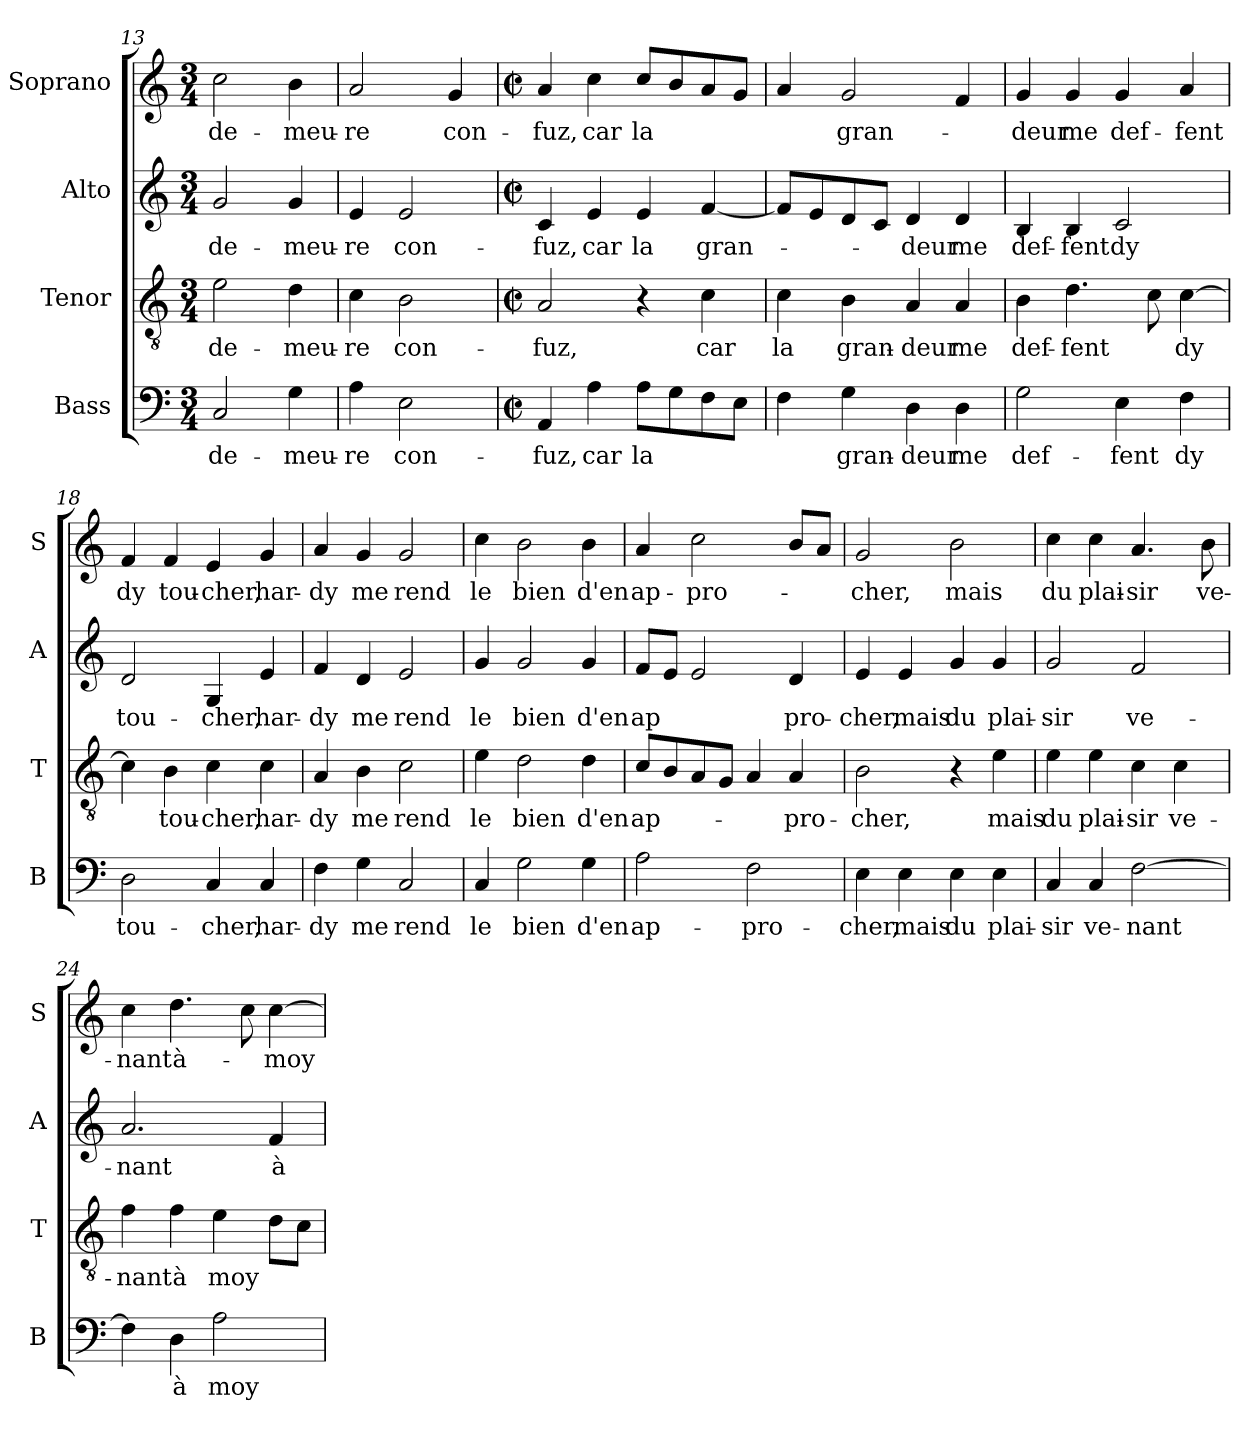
**kern	**text	**kern	**text	**kern	**text	**kern	**text
*part4	*part4	*part3	*part3	*part2	*part2	*part1	*part1
*staff4	*staff4	*staff3	*staff3	*staff2	*staff2	*staff1	*staff1
*I"Bass	*	*I"Tenor	*	*I"Alto	*	*I"Soprano	*
*I'B	*	*I'T	*	*I'A	*	*I'S	*
*clefF4	*	*clefGv2	*	*clefG2	*	*clefG2	*
*k[]	*	*k[]	*	*k[]	*	*k[]	*
*C:	*	*C:	*	*C:	*	*C:	*
*M3/4	*	*M3/4	*	*M3/4	*	*M3/4	*
=13	=13	=13	=13	=13	=13	=13	=13
!	!LO:LY:b	!	!LO:LY:b	!	!LO:LY:b	!	!LO:LY:b
2C/	de-	2e\	de-	2g/	de-	2cc\	de-
!	!LO:LY:b	!	!LO:LY:b	!	!LO:LY:b	!	!LO:LY:b
4G\	-meu-	4d\	-meu-	4g/	-meu-	4b\	-meu-
=14	=14	=14	=14	=14	=14	=14	=14
!	!LO:LY:b	!	!LO:LY:b	!	!LO:LY:b	!	!LO:LY:b
4A\	-re	4c\	-re	4e/	-re	2a/	-re
!	!LO:LY:b	!	!LO:LY:b	!	!LO:LY:b	!	!
2E\	con-	2B\	con-	2e/	con-	.	.
!	!	!	!	!	!	!	!LO:LY:b
.	.	.	.	.	.	4g/	con-
=15	=15	=15	=15	=15	=15	=15	=15
*M2/2	*	*M2/2	*	*M2/2	*	*M2/2	*
*met(c|)	*	*met(c|)	*	*met(c|)	*	*met(c|)	*
!	!LO:LY:b	!	!LO:LY:b	!	!LO:LY:b	!	!LO:LY:b
4AA/	-fuz,	2A/	-fuz,	4c/	-fuz,	4a/	-fuz,
!	!LO:LY:b	!	!	!	!LO:LY:b	!	!LO:LY:b
4A\	car	.	.	4e/	car	4cc\	car
!	!LO:LY:b	!	!	!	!LO:LY:b	!	!LO:LY:b
8A\L	la	4r	.	4e/	la	8cc/L	la
8G\	.	.	.	.	.	8b/	.
!	!	!	!LO:LY:b	!	!LO:LY:b	!	!
8F\	.	4c\	car	[4f/	gran-	8a/	.
8E\J	.	.	.	.	.	8g/J	.
=16	=16	=16	=16	=16	=16	=16	=16
!	!	!	!LO:LY:b	!	!	!	!
4F\	.	4c\	la	8f/L]	.	4a/	.
.	.	.	.	8e/	.	.	.
!	!LO:LY:b	!	!LO:LY:b	!	!	!	!LO:LY:b
4G\	gran-	4B\	gran-	8d/	.	2g/	gran-
.	.	.	.	8c/J	.	.	.
!	!LO:LY:b	!	!LO:LY:b	!	!LO:LY:b	!	!
4D\	-deur	4A/	-deur	4d/	-deur	.	.
!	!LO:LY:b	!	!LO:LY:b	!	!LO:LY:b	!	!
4D\	me	4A/	me	4d/	me	4f/	.
!!LO:LB:g=z
=17	=17	=17	=17	=17	=17	=17	=17
!	!LO:LY:b	!	!LO:LY:b	!	!LO:LY:b	!	!LO:LY:b
2G\	def-	4B\	def-	4B/	def-	4g/	-deur
!	!	!	!LO:LY:b	!	!LO:LY:b	!	!LO:LY:b
.	.	4.d\	-fent	4B/	-fent	4g/	me
!	!LO:LY:b	!	!	!	!LO:LY:b	!	!LO:LY:b
4E\	-fent	.	.	2c/	dy	4g/	def-
.	.	8c\	.	.	.	.	.
!	!LO:LY:b	!	!LO:LY:b	!	!	!	!LO:LY:b
4F\	dy	[4c\	dy	.	.	4a/	-fent
=18	=18	=18	=18	=18	=18	=18	=18
!	!LO:LY:b	!	!	!	!LO:LY:b	!	!LO:LY:b
2D\	tou-	4c\]	.	2d/	tou-	4f/	dy
!	!	!	!LO:LY:b	!	!	!	!LO:LY:b
.	.	4B\	tou-	.	.	4f/	tou-
!	!LO:LY:b	!	!LO:LY:b	!	!LO:LY:b	!	!LO:LY:b
4C/	-cher,	4c\	-cher,	4G/	-cher,	4e/	-cher,
!	!LO:LY:b	!	!LO:LY:b	!	!LO:LY:b	!	!LO:LY:b
4C/	har-	4c\	har-	4e/	har-	4g/	har-
=19	=19	=19	=19	=19	=19	=19	=19
!	!LO:LY:b	!	!LO:LY:b	!	!LO:LY:b	!	!LO:LY:b
4F\	-dy	4A/	-dy	4f/	-dy	4a/	-dy
!	!LO:LY:b	!	!LO:LY:b	!	!LO:LY:b	!	!LO:LY:b
4G\	me	4B\	me	4d/	me	4g/	me
!	!LO:LY:b	!	!LO:LY:b	!	!LO:LY:b	!	!LO:LY:b
2C/	rend	2c\	rend	2e/	rend	2g/	rend
=20	=20	=20	=20	=20	=20	=20	=20
!	!LO:LY:b	!	!LO:LY:b	!	!LO:LY:b	!	!LO:LY:b
4C/	le	4e\	le	4g/	le	4cc\	le
!	!LO:LY:b	!	!LO:LY:b	!	!LO:LY:b	!	!LO:LY:b
2G\	bien	2d\	bien	2g/	bien	2b\	bien
!	!LO:LY:b	!	!LO:LY:b	!	!LO:LY:b	!	!LO:LY:b
4G\	d'en	4d\	d'en	4g/	d'en	4b\	d'en
!!LO:LB:g=z
=21	=21	=21	=21	=21	=21	=21	=21
!	!LO:LY:b	!	!LO:LY:b	!	!LO:LY:b	!	!LO:LY:b
2A\	ap-	8c/L	ap-	8f/L	ap	4a/	ap-
.	.	8B/	.	8e/J	.	.	.
!	!	!	!	!	!	!	!LO:LY:b
.	.	8A/	.	2e/	.	2cc\	-pro-
.	.	8G/J	.	.	.	.	.
!	!LO:LY:b	!	!	!	!	!	!
2F\	-pro-	4A/	.	.	.	.	.
!	!	!	!LO:LY:b	!	!LO:LY:b	!	!
.	.	4A/	-pro-	4d/	pro-	8b/L	.
.	.	.	.	.	.	8a/J	.
=22	=22	=22	=22	=22	=22	=22	=22
!	!LO:LY:b	!	!LO:LY:b	!	!LO:LY:b	!	!LO:LY:b
4E\	-cher,	2B\	-cher,	4e/	-cher,	2g/	-cher,
!	!LO:LY:b	!	!	!	!LO:LY:b	!	!
4E\	mais	.	.	4e/	mais	.	.
!	!LO:LY:b	!	!	!	!LO:LY:b	!	!LO:LY:b
4E\	du	4r	.	4g/	du	2b\	mais
!	!LO:LY:b	!	!LO:LY:b	!	!LO:LY:b	!	!
4E\	plai-	4e\	mais	4g/	plai-	.	.
=23	=23	=23	=23	=23	=23	=23	=23
!	!LO:LY:b	!	!LO:LY:b	!	!LO:LY:b	!	!LO:LY:b
4C/	-sir	4e\	du	2g/	-sir	4cc\	du
!	!LO:LY:b	!	!LO:LY:b	!	!	!	!LO:LY:b
4C/	ve-	4e\	plai-	.	.	4cc\	plai-
!	!LO:LY:b	!	!LO:LY:b	!	!LO:LY:b	!	!LO:LY:b
[2F\	-nant	4c\	-sir	2f/	ve-	4.a/	-sir
!	!	!	!LO:LY:b	!	!	!	!
.	.	4c\	ve-	.	.	.	.
!	!	!	!	!	!	!	!LO:LY:b
.	.	.	.	.	.	8b\	ve-
=24	=24	=24	=24	=24	=24	=24	=24
!	!	!	!LO:LY:b	!	!LO:LY:b	!	!LO:LY:b
4F\]	.	4f\	-nant	2.a/	-nant	4cc\	-nant
!	!LO:LY:b	!	!LO:LY:b	!	!	!	!LO:LY:b
4D\	à	4f\	à	.	.	4.dd\	à-
!	!LO:LY:b	!	!LO:LY:b	!	!	!	!
2A\	moy	4e\	moy	.	.	.	.
.	.	.	.	.	.	8cc\	.
!	!	!	!	!	!LO:LY:b	!	!LO:LY:b
.	.	8d\L	.	4f/	à	[4cc\	-moy
.	.	8c\J	.	.	.	.	.
=	=	=	=	=	=	=	=
*-	*-	*-	*-	*-	*-	*-	*-
